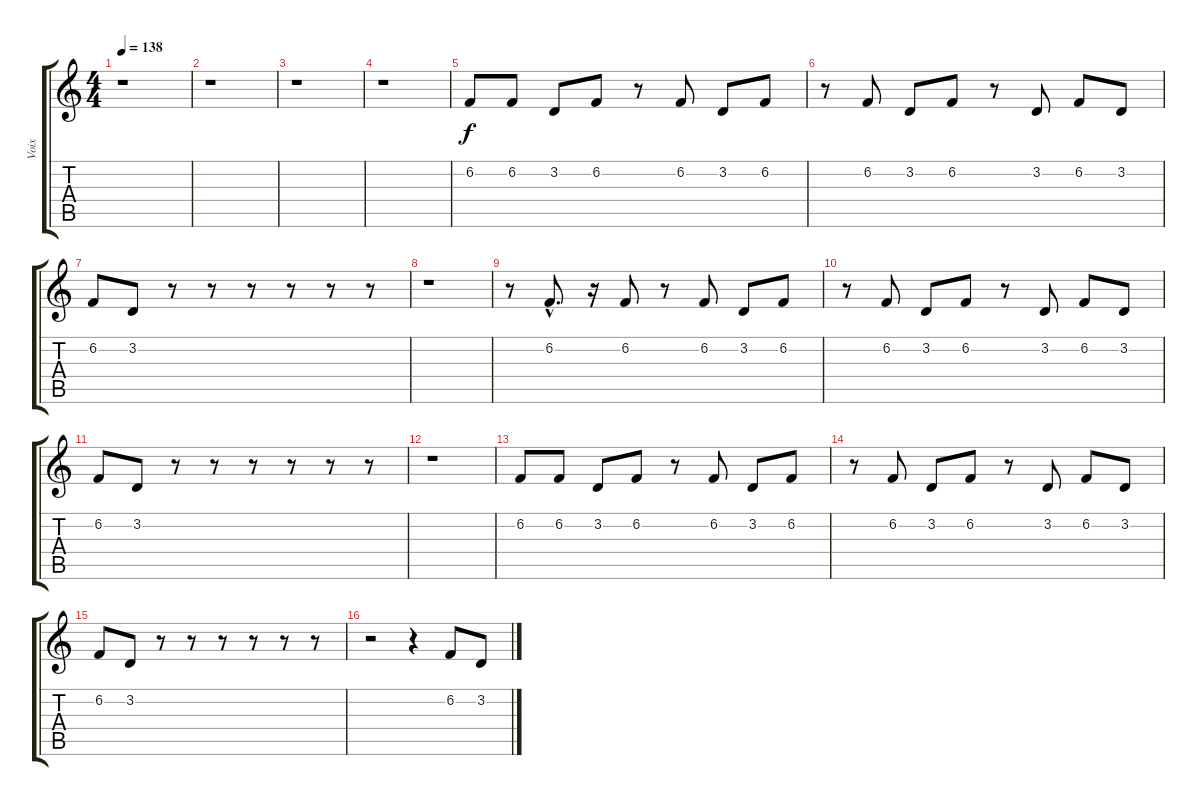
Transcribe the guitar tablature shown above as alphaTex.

\track ("Voix" "Voix") {instrument tenorsax}
\staff {score tabs}
\tuning (E4 B3 G3 D3 A2 E2) {hide}
\ts (4 4)
\tempo 138
\clef g2
\ks c
r.1{dy f} |
r.1 |
r.1 |
r.1 |
6.2.8 6.2.8 3.2.8 6.2.8 r.8 6.2.8 3.2.8 6.2.8 |
r.8 6.2.8 3.2.8 6.2.8 r.8 3.2.8 6.2.8 3.2.8 |
6.2.8 3.2.8 r.8 r.8 r.8 r.8 r.8 r.8 |
r.1 |
r.8 6.2{hac}.8{d} r.16 6.2.8 r.8 6.2.8 3.2.8 6.2.8 |
r.8 6.2.8 3.2.8 6.2.8 r.8 3.2.8 6.2.8 3.2.8 |
6.2.8 3.2.8 r.8 r.8 r.8 r.8 r.8 r.8 |
r.1 |
6.2.8 6.2.8 3.2.8 6.2.8 r.8 6.2.8 3.2.8 6.2.8 |
r.8 6.2.8 3.2.8 6.2.8 r.8 3.2.8 6.2.8 3.2.8 |
6.2.8 3.2.8 r.8 r.8 r.8 r.8 r.8 r.8 |
r.2 r.4 6.2.8 3.2.8
